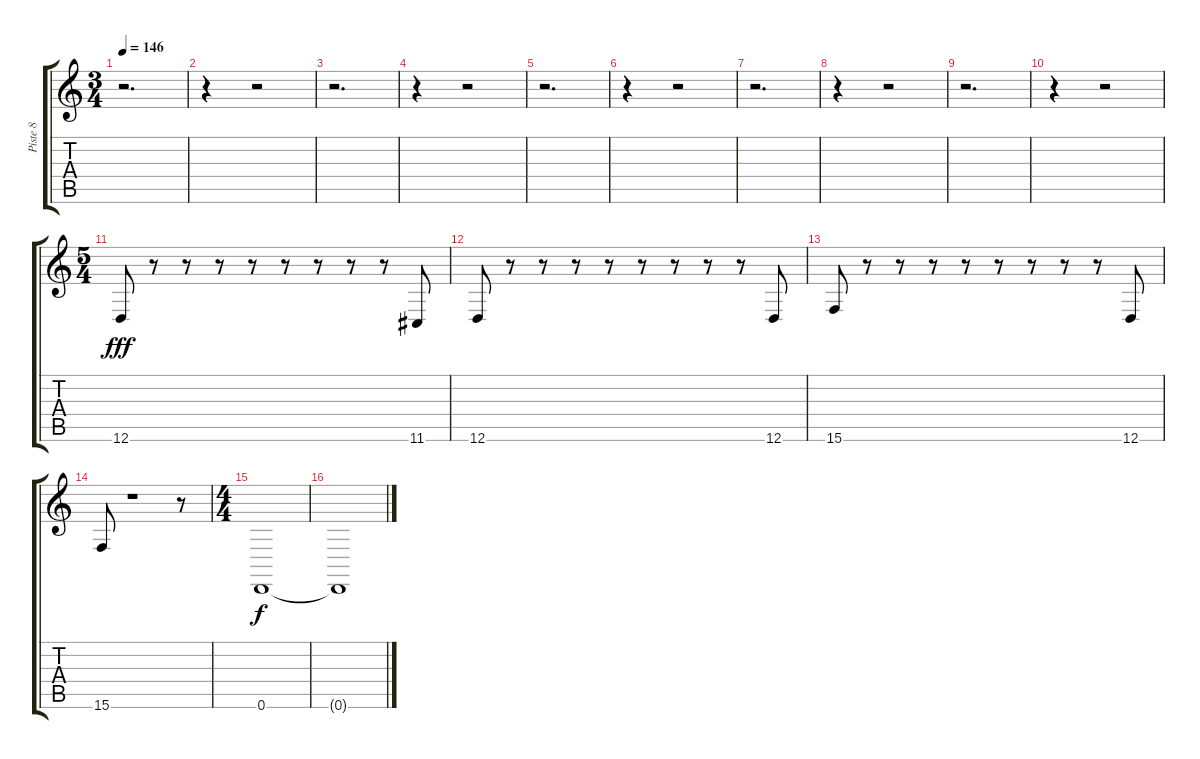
\track ("Piste 8" "Piste 8") {instrument oboe}
\staff {score tabs}
\tuning (E4 B3 G3 D3 A2 D2) {hide}
\ts (3 4)
\tempo 146
\clef g2
\ks c
r.2{d dy mf} |
r.4 r.2 |
r.2{d} |
r.4 r.2 |
r.2{d} |
r.4 r.2 |
r.2{d} |
r.4 r.2 |
r.2{d} |
r.4 r.2 |
\ts (5 4)
12.6.8{dy fff} r.8 r.8 r.8 r.8 r.8 r.8 r.8 r.8 11.6.8 |
12.6.8 r.8 r.8 r.8 r.8 r.8 r.8 r.8 r.8 12.6.8 |
15.6.8 r.8 r.8 r.8 r.8 r.8 r.8 r.8 r.8 12.6.8 |
15.6.8 r.1 r.8 |
\ts (4 4)
0.6.1{dy f} |
0.6{t}.1
